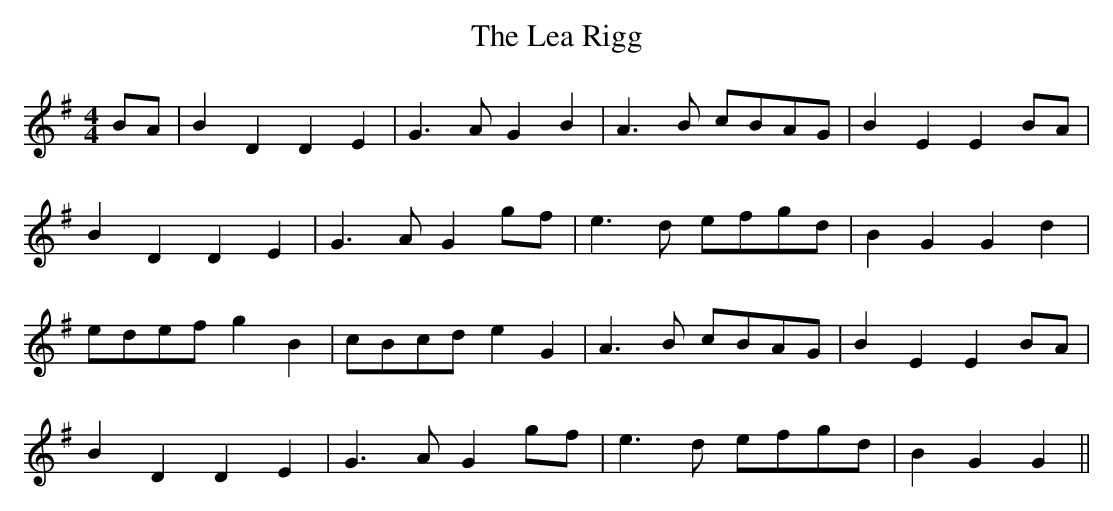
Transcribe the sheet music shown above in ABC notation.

X:1
T: The Lea Rigg
M: 4/4
L: 1/8
K: Gmaj
BA|B2D2D2E2|G3A G2B2|A3B cBAG|B2E2E2 BA|
B2D2 D2E2|G3A G2gf|e3d efgd|B2G2G2d2|
edef g2B2|cBcd e2G2|A3B cBAG|B2E2E2 BA|
B2D2 D2E2|G3A G2gf|e3d efgd|B2G2G2||
